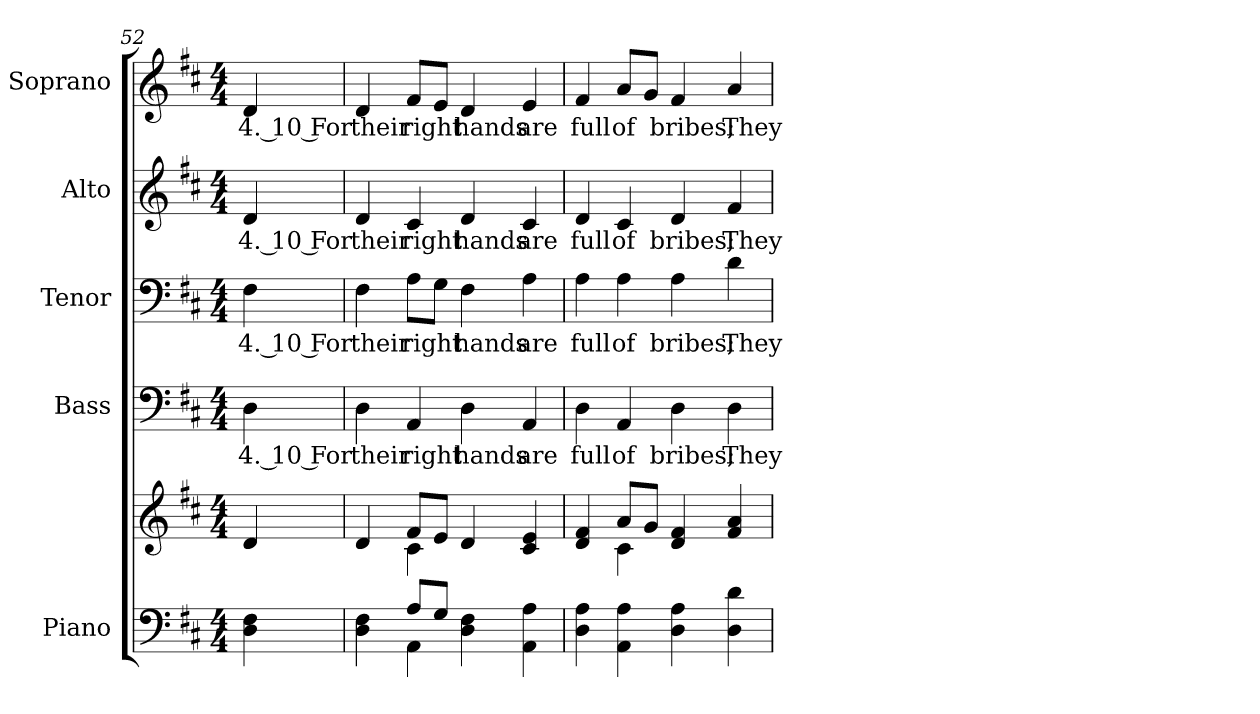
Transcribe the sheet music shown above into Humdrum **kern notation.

**kern	**kern	**kern	**text	**kern	**text	**kern	**text	**kern	**text
*part5	*part5	*part4	*part4	*part3	*part3	*part2	*part2	*part1	*part1
*staff6	*staff5	*staff4	*staff4	*staff3	*staff3	*staff2	*staff2	*staff1	*staff1
*I"Piano	*	*I"Bass	*	*I"Tenor	*	*I"Alto	*	*I"Soprano	*
*I'Pno.	*	*I'B.	*	*I'T.	*	*I'A.	*	*I'S.	*
*clefF4	*clefG2	*clefF4	*	*clefF4	*	*clefG2	*	*clefG2	*
*k[f#c#]	*k[f#c#]	*k[f#c#]	*	*k[f#c#]	*	*k[f#c#]	*	*k[f#c#]	*
*D:	*D:	*D:	*	*D:	*	*D:	*	*D:	*
*M4/4	*M4/4	*M4/4	*	*M4/4	*	*M4/4	*	*M4/4	*
=52	=52	=52	=52	=52	=52	=52	=52	=52	=52
!	!	!	!LO:LY:b:color=#000000	!	!	!	!	!	!
!	!	!	!	!	!LO:LY:b:color=#000000	!	!	!	!
!	!	!	!	!	!	!	!LO:LY:b:color=#000000	!	!
!	!	!	!	!	!	!	!	!	!LO:LY:b:color=#000000
4Di\ 4F#i	4di/	4Di\	4. 10 For	4F#i\	4. 10 For	4di/	4. 10 For	4di/	4. 10 For
=53	=53	=53	=53	=53	=53	=53	=53	=53	=53
*^	*^	*	*	*	*	*	*	*	*
!	!	!	!	!	!LO:LY:b:color=#000000	!	!	!	!	!	!
!	!	!	!	!	!	!	!LO:LY:b:color=#000000	!	!	!	!
!	!	!	!	!	!	!	!	!	!LO:LY:b:color=#000000	!	!
!	!	!	!	!	!	!	!	!	!	!	!LO:LY:b:color=#000000
4Di\ 4F#i	4ryy	4di/	4ryy	4Di\	their	4F#i\	their	4di/	their	4di/	their
!	!	!	!	!	!LO:LY:b:color=#000000	!	!	!	!	!	!
!	!	!	!	!	!	!	!LO:LY:b:color=#000000	!	!	!	!
!	!	!	!	!	!	!	!	!	!LO:LY:b:color=#000000	!	!
!	!	!	!	!	!	!	!	!	!	!	!LO:LY:b:color=#000000
8Ai/L	4AAi\	8f#i/L	4c#i\	4AAi/	right	8Ai\L	right	4c#i/	right	8f#i/L	right
8Gi/J	.	8ei/J	.	.	.	8Gi\J	.	.	.	8ei/J	.
!	!	!	!	!	!LO:LY:b:color=#000000	!	!	!	!	!	!
!	!	!	!	!	!	!	!LO:LY:b:color=#000000	!	!	!	!
!	!	!	!	!	!	!	!	!	!LO:LY:b:color=#000000	!	!
!	!	!	!	!	!	!	!	!	!	!	!LO:LY:b:color=#000000
4Di\ 4F#i	2ryy	4di/	2ryy	4Di\	hands	4F#i\	hands	4di/	hands	4di/	hands
!	!	!	!	!	!LO:LY:b:color=#000000	!	!	!	!	!	!
!	!	!	!	!	!	!	!LO:LY:b:color=#000000	!	!	!	!
!	!	!	!	!	!	!	!	!	!LO:LY:b:color=#000000	!	!
!	!	!	!	!	!	!	!	!	!	!	!LO:LY:b:color=#000000
4AAi\ 4Ai	.	4c#i/ 4ei	.	4AAi/	are	4Ai\	are	4c#i/	are	4ei/	are
*v	*v	*	*	*	*	*	*	*	*	*	*
!!LO:PB:g=z
=54	=54	=54	=54	=54	=54	=54	=54	=54	=54	=54
!	!	!	!	!LO:LY:b:color=#000000	!	!	!	!	!	!
!	!	!	!	!	!	!LO:LY:b:color=#000000	!	!	!	!
!	!	!	!	!	!	!	!	!LO:LY:b:color=#000000	!	!
!	!	!	!	!	!	!	!	!	!	!LO:LY:b:color=#000000
4Di\ 4Ai	4di/ 4f#i	4ryy	4Di\	full	4Ai\	full	4di/	full	4f#i/	full
!	!	!	!	!LO:LY:b:color=#000000	!	!	!	!	!	!
!	!	!	!	!	!	!LO:LY:b:color=#000000	!	!	!	!
!	!	!	!	!	!	!	!	!LO:LY:b:color=#000000	!	!
!	!	!	!	!	!	!	!	!	!	!LO:LY:b:color=#000000
4AAi\ 4Ai	8ai/L	4c#i\	4AAi/	of	4Ai\	of	4c#i/	of	8ai/L	of
.	8gi/J	.	.	.	.	.	.	.	8gi/J	.
!	!	!	!	!LO:LY:b:color=#000000	!	!	!	!	!	!
!	!	!	!	!	!	!LO:LY:b:color=#000000	!	!	!	!
!	!	!	!	!	!	!	!	!LO:LY:b:color=#000000	!	!
!	!	!	!	!	!	!	!	!	!	!LO:LY:b:color=#000000
4Di\ 4Ai	4di/ 4f#i	2ryy	4Di\	bribes;	4Ai\	bribes;	4di/	bribes;	4f#i/	bribes;
!	!	!	!	!LO:LY:b:color=#000000	!	!	!	!	!	!
!	!	!	!	!	!	!LO:LY:b:color=#000000	!	!	!	!
!	!	!	!	!	!	!	!	!LO:LY:b:color=#000000	!	!
!	!	!	!	!	!	!	!	!	!	!LO:LY:b:color=#000000
4Di\ 4di	4f#i/ 4ai	.	4Di\	They	4di\	They	4f#i/	They	4ai/	They
*	*v	*v	*	*	*	*	*	*	*	*
=	=	=	=	=	=	=	=	=	=
*-	*-	*-	*-	*-	*-	*-	*-	*-	*-
